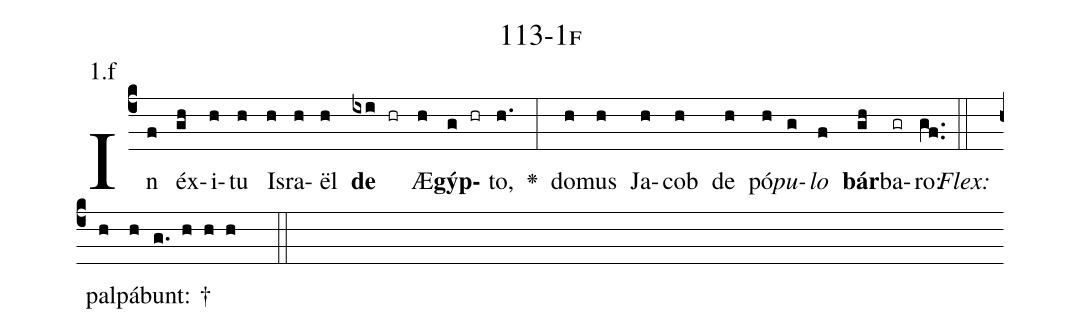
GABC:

name: 113-1f;
annotation: 1.f;
%%
(c4)In(f) éx(gh)i(h)tu(h) Is(h)ra(h)ël(h) <b>de</b>(ixi hr) Æ(h)<b>gýp</b>(g hr)to,(h.) <v>\greheightstar</v>(:) do(h)mus(h) Ja(h)cob(h) de(h) pó(h)<i>pu</i>(g)<i>lo</i>(f) <b>bár</b>(gh)ba(gr)ro:(gf..) (::)
<i>Flex:</i>()  pal(h)pá(h)bunt: †(g. h h h  ::)

%E(h) u(h) o(g) u(f) a(gh) e.(gf..) (::)
